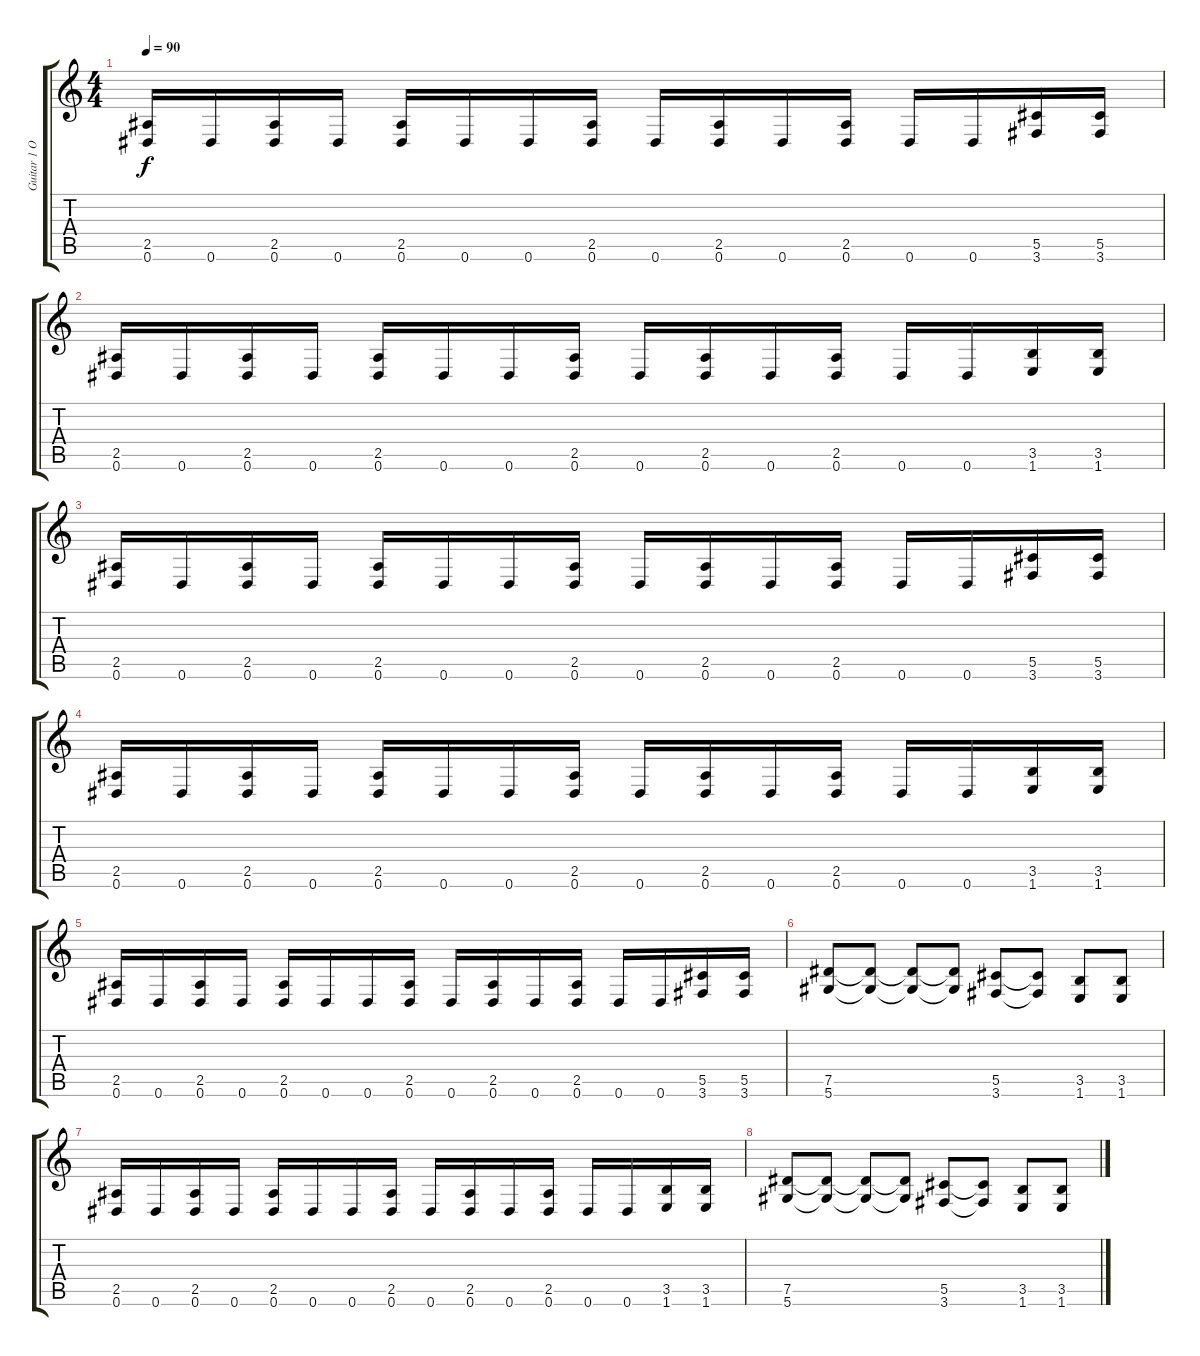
\track ("Guitar 1 Oct" "Guitar 1 O") {instrument overdrivenguitar}
\staff {score tabs}
\tuning (Eb4 Bb3 Gb3 Db3 Ab2 Eb2) {hide}
\ts (4 4)
\tempo 90
\clef g2
\ks c
(2.5 0.6).16{dy f} 0.6.16 (2.5 0.6).16 0.6.16 (2.5 0.6).16 0.6.16 0.6.16 (2.5 0.6).16 0.6.16 (2.5 0.6).16 0.6.16 (2.5 0.6).16 0.6.16 0.6.16 (5.5 3.6).16 (5.5 3.6).16 |
(2.5 0.6).16 0.6.16 (2.5 0.6).16 0.6.16 (2.5 0.6).16 0.6.16 0.6.16 (2.5 0.6).16 0.6.16 (2.5 0.6).16 0.6.16 (2.5 0.6).16 0.6.16 0.6.16 (3.5 1.6).16 (3.5 1.6).16 |
(2.5 0.6).16 0.6.16 (2.5 0.6).16 0.6.16 (2.5 0.6).16 0.6.16 0.6.16 (2.5 0.6).16 0.6.16 (2.5 0.6).16 0.6.16 (2.5 0.6).16 0.6.16 0.6.16 (5.5 3.6).16 (5.5 3.6).16 |
(2.5 0.6).16 0.6.16 (2.5 0.6).16 0.6.16 (2.5 0.6).16 0.6.16 0.6.16 (2.5 0.6).16 0.6.16 (2.5 0.6).16 0.6.16 (2.5 0.6).16 0.6.16 0.6.16 (3.5 1.6).16 (3.5 1.6).16 |
(2.5 0.6).16 0.6.16 (2.5 0.6).16 0.6.16 (2.5 0.6).16 0.6.16 0.6.16 (2.5 0.6).16 0.6.16 (2.5 0.6).16 0.6.16 (2.5 0.6).16 0.6.16 0.6.16 (5.5 3.6).16 (5.5 3.6).16 |
(7.5 5.6).8 (7.5{t} 5.6{t}).8 (7.5{t} 5.6{t}).8 (7.5{t} 5.6{t}).8 (5.5 3.6).8 (5.5{t} 3.6{t}).8 (3.5 1.6).8 (3.5 1.6).8 |
(2.5 0.6).16 0.6.16 (2.5 0.6).16 0.6.16 (2.5 0.6).16 0.6.16 0.6.16 (2.5 0.6).16 0.6.16 (2.5 0.6).16 0.6.16 (2.5 0.6).16 0.6.16 0.6.16 (3.5 1.6).16 (3.5 1.6).16 |
(7.5 5.6).8 (7.5{t} 5.6{t}).8 (7.5{t} 5.6{t}).8 (7.5{t} 5.6{t}).8 (5.5 3.6).8 (5.5{t} 3.6{t}).8 (3.5 1.6).8 (3.5 1.6).8
